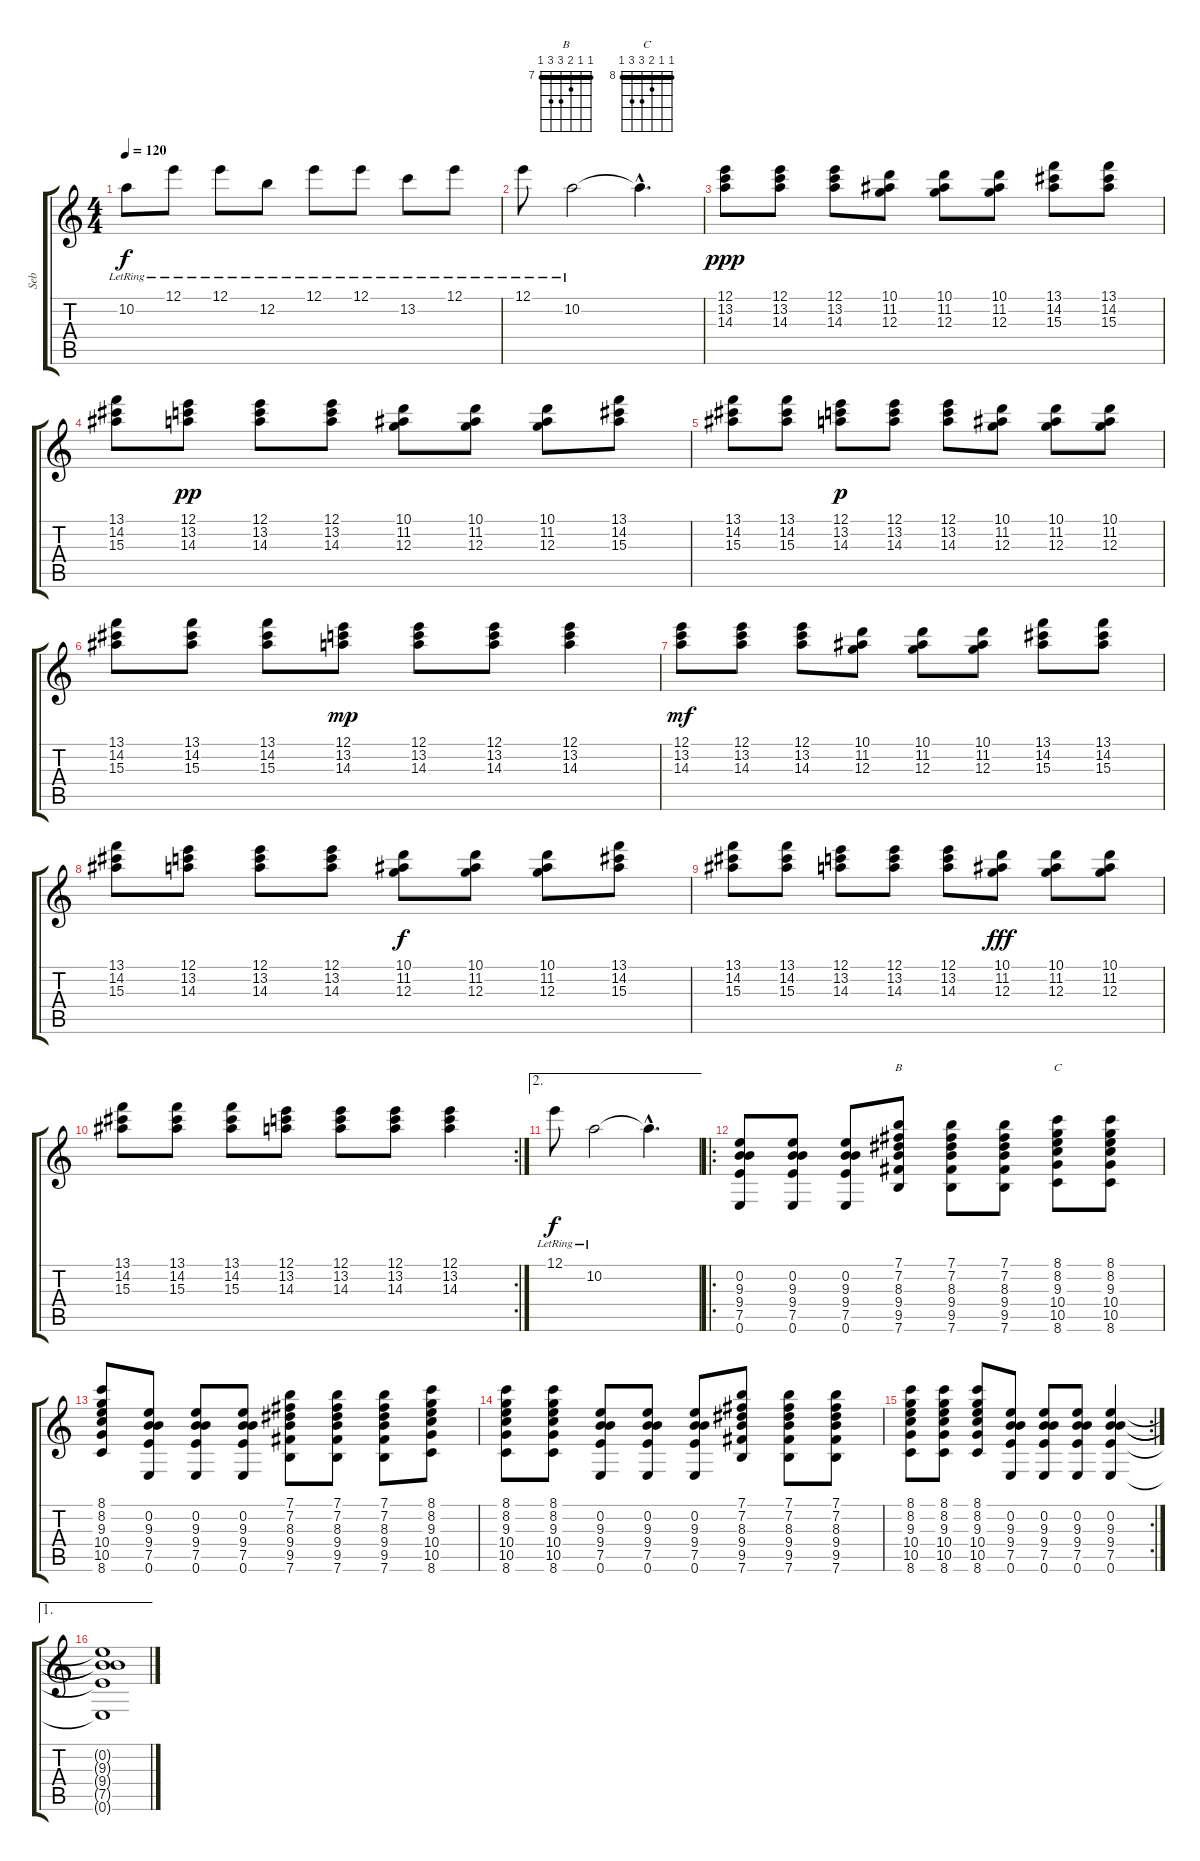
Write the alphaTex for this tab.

\track ("Seb" "Seb") {instrument overdrivenguitar}
\staff {score tabs}
\tuning (E4 B3 G3 D3 A2 E2) {hide}
\chord ("B" 7 7 8 9 9 7) {firstfret 7 barre 7}
\chord ("C" 8 8 9 10 10 8) {firstfret 8 barre 8}
\ts (4 4)
\tempo 120
\clef g2
\ks c
10.2{lr}.8{dy f} 12.1{lr}.8 12.1{lr}.8 12.2{lr}.8 12.1{lr}.8 12.1{lr}.8 13.2{lr}.8 12.1{lr}.8 |
12.1{lr}.8 10.2{lr}.2 10.2{hac t}.4{d} |
(12.1 13.2 14.3).8{dy ppp} (12.1 13.2 14.3).8 (12.1 13.2 14.3).8 (10.1 11.2 12.3).8 (10.1 11.2 12.3).8 (10.1 11.2 12.3).8 (13.1 14.2 15.3).8 (13.1 14.2 15.3).8 |
(13.1 14.2 15.3).8 (12.1 13.2 14.3).8{dy pp} (12.1 13.2 14.3).8 (12.1 13.2 14.3).8 (10.1 11.2 12.3).8 (10.1 11.2 12.3).8 (10.1 11.2 12.3).8 (13.1 14.2 15.3).8 |
(13.1 14.2 15.3).8 (13.1 14.2 15.3).8 (12.1 13.2 14.3).8{dy p} (12.1 13.2 14.3).8 (12.1 13.2 14.3).8 (10.1 11.2 12.3).8 (10.1 11.2 12.3).8 (10.1 11.2 12.3).8 |
(13.1 14.2 15.3).8 (13.1 14.2 15.3).8 (13.1 14.2 15.3).8 (12.1 13.2 14.3).8{dy mp} (12.1 13.2 14.3).8 (12.1 13.2 14.3).8 (12.1 13.2 14.3).4 |
(12.1 13.2 14.3).8{dy mf} (12.1 13.2 14.3).8 (12.1 13.2 14.3).8 (10.1 11.2 12.3).8 (10.1 11.2 12.3).8 (10.1 11.2 12.3).8 (13.1 14.2 15.3).8 (13.1 14.2 15.3).8 |
(13.1 14.2 15.3).8 (12.1 13.2 14.3).8 (12.1 13.2 14.3).8 (12.1 13.2 14.3).8 (10.1 11.2 12.3).8{dy f} (10.1 11.2 12.3).8 (10.1 11.2 12.3).8 (13.1 14.2 15.3).8 |
(13.1 14.2 15.3).8 (13.1 14.2 15.3).8 (12.1 13.2 14.3).8 (12.1 13.2 14.3).8 (12.1 13.2 14.3).8 (10.1 11.2 12.3).8{dy fff} (10.1 11.2 12.3).8 (10.1 11.2 12.3).8 |
\rc 2
(13.1 14.2 15.3).8 (13.1 14.2 15.3).8 (13.1 14.2 15.3).8 (12.1 13.2 14.3).8 (12.1 13.2 14.3).8 (12.1 13.2 14.3).8 (12.1 13.2 14.3).4 |
\ae 2
12.1{lr}.8{dy f} 10.2{lr}.2 10.2{hac t}.4{d} |
\ro
(0.2 9.3 9.4 7.5 0.6).8 (0.2 9.3 9.4 7.5 0.6).8 (0.2 9.3 9.4 7.5 0.6).8 (7.1 7.2 8.3 9.4 9.5 7.6).8{ch "B"} (7.1 7.2 8.3 9.4 9.5 7.6).8 (7.1 7.2 8.3 9.4 9.5 7.6).8 (8.1 8.2 9.3 10.4 10.5 8.6).8{ch "C"} (8.1 8.2 9.3 10.4 10.5 8.6).8 |
(8.1 8.2 9.3 10.4 10.5 8.6).8 (0.2 9.3 9.4 7.5 0.6).8 (0.2 9.3 9.4 7.5 0.6).8 (0.2 9.3 9.4 7.5 0.6).8 (7.1 7.2 8.3 9.4 9.5 7.6).8 (7.1 7.2 8.3 9.4 9.5 7.6).8 (7.1 7.2 8.3 9.4 9.5 7.6).8 (8.1 8.2 9.3 10.4 10.5 8.6).8 |
(8.1 8.2 9.3 10.4 10.5 8.6).8 (8.1 8.2 9.3 10.4 10.5 8.6).8 (0.2 9.3 9.4 7.5 0.6).8 (0.2 9.3 9.4 7.5 0.6).8 (0.2 9.3 9.4 7.5 0.6).8 (7.1 7.2 8.3 9.4 9.5 7.6).8 (7.1 7.2 8.3 9.4 9.5 7.6).8 (7.1 7.2 8.3 9.4 9.5 7.6).8 |
\rc 2
(8.1 8.2 9.3 10.4 10.5 8.6).8 (8.1 8.2 9.3 10.4 10.5 8.6).8 (8.1 8.2 9.3 10.4 10.5 8.6).8 (0.2 9.3 9.4 7.5 0.6).8 (0.2 9.3 9.4 7.5 0.6).8 (0.2 9.3 9.4 7.5 0.6).8 (0.2 9.3 9.4 7.5 0.6).4 |
\ae 1
(0.2{t} 9.3{t} 9.4{t} 7.5{t} 0.6{t}).1
